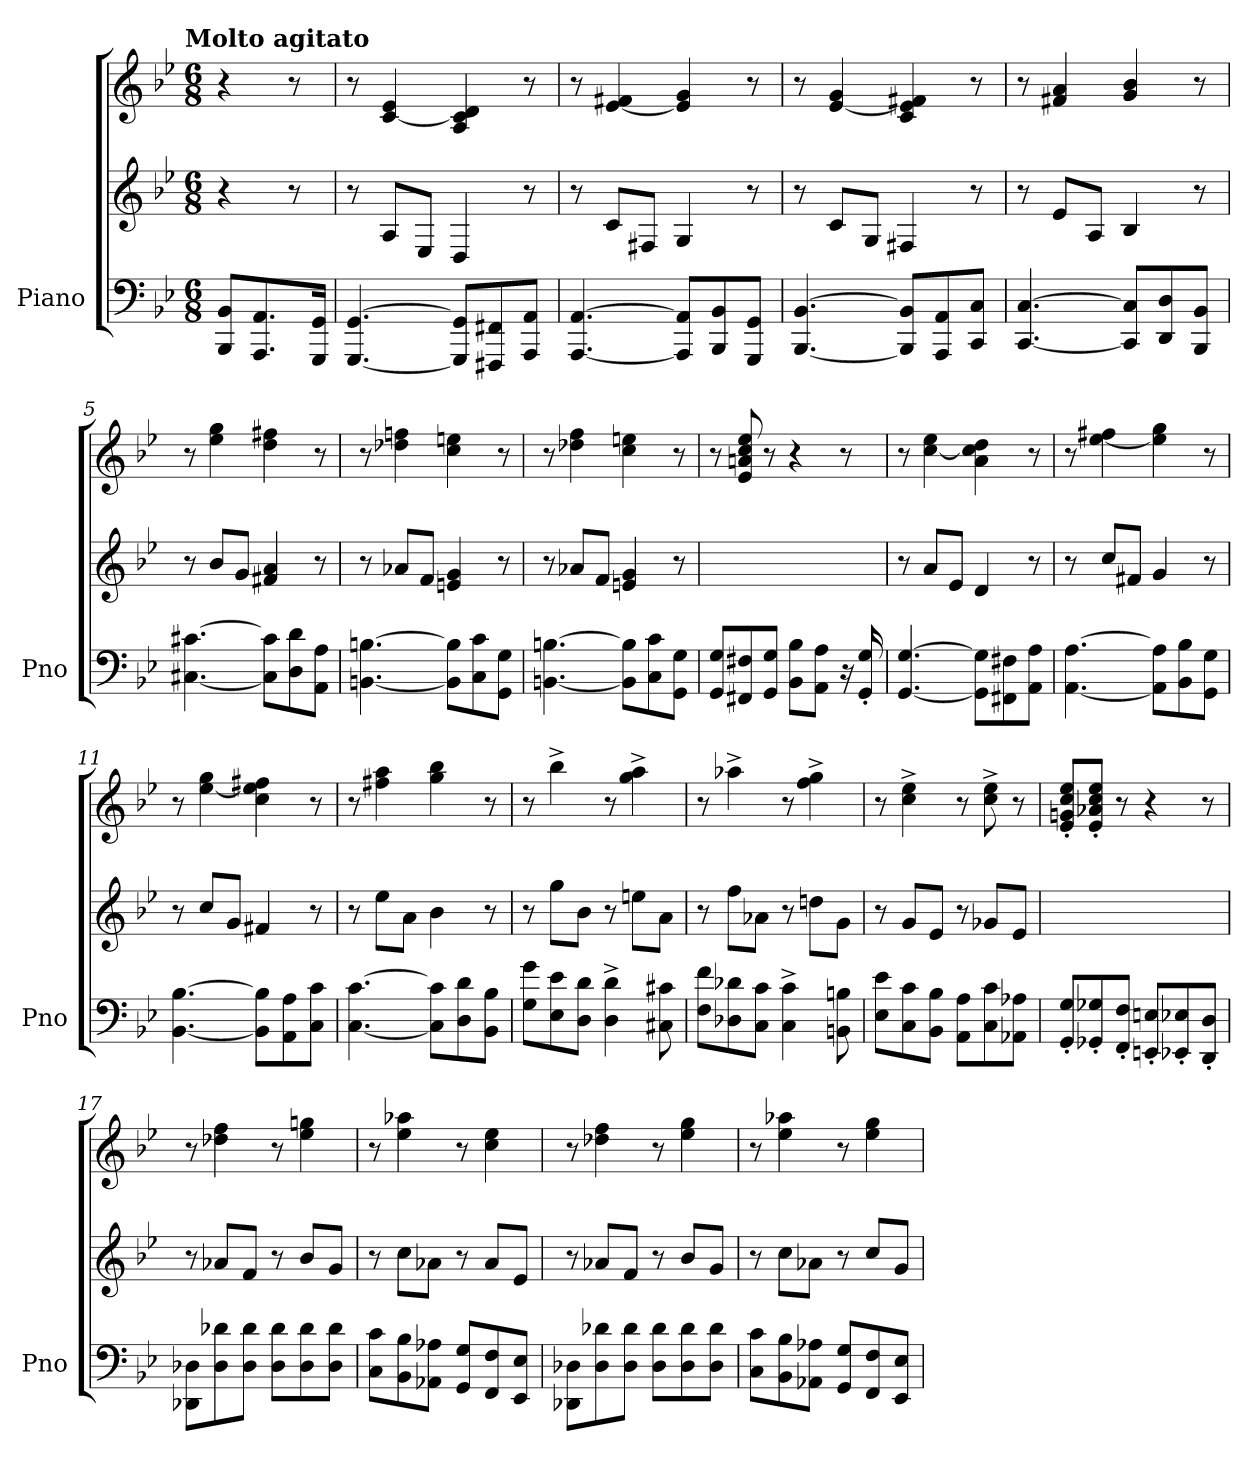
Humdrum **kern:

**kern	**kern	**kern
*part1	*part1	*part1
*staff3	*staff2	*staff1
*I"Piano	*	*
*I'Pno	*	*
*clefF4	*clefG2	*clefG2
*k[b-e-]	*k[b-e-]	*k[b-e-]
*g:	*g:	*g:
!!LO:TX:omd:t=Molto agitato
*M6/8	*M6/8	*M6/8
*MM152	*MM152	*MM152
=	=	=
8BBB-/ 8BB-/L	4r	4r
8.AAA/ 8.AA/	.	.
.	8r	8r
16GGG/ 16GG/Jk	.	.
=1	=1	=1
[4.GGG [4.GG	8r	8r
.	8A/L	[4c 4e-
.	8E-/J	.
8GGG]/ 8GG]/L	4D	4A 4c] 4d
8FFF#X/ 8FF#X/	.	.
8AAA/ 8AA/J	8r	8r
=2	=2	=2
[4.AAA [4.AA	8r	8r
.	8c/L	[4e- 4f#X
.	8F#X/J	.
8AAA]/ 8AA]/L	4G	4e-] 4g
8BBB-/ 8BB-/	.	.
8GGG/ 8GG/J	8r	8r
=3	=3	=3
[4.BBB- [4.BB-	8r	8r
.	8c/L	[4e- 4g
.	8G/J	.
8BBB-]/ 8BB-]/L	4F#X	4c 4e-] 4f#X
8AAA/ 8AA/	.	.
8CC/ 8C/J	8r	8r
=4	=4	=4
[4.CC [4.C	8r	8r
.	8e-/L	4f#X 4a
.	8A/J	.
8CC]/ 8C]/L	4B-	4g 4b-
8DD/ 8D/	.	.
8BBB-/ 8BB-/J	8r	8r
=5	=5	=5
[4.C#X [4.c#X	8r	8r
.	8b-/L	4ee- 4gg
.	8g/J	.
8C#]\ 8c#]\L	4f#X 4a	4dd 4ff#X
8D\ 8d\	.	.
8AA\ 8A\J	8r	8r
=6	=6	=6
[4.BBn [4.Bn	8r	8r
.	8a-X/L	4dd-X 4ffn
.	8f/J	.
8BB]\ 8B]\L	4en 4g	4cc 4een
8C\ 8c\	.	.
8GG\ 8G\J	8r	8r
=7	=7	=7
[4.BBn [4.Bn	8r	8r
.	8a-X/L	4dd-X 4ff
.	8f/J	.
8BB]\ 8B]\L	4en 4g	4cc 4een
8C\ 8c\	.	.
8GG\ 8G\J	8r	8r
=8	=8	=8
8GG/ 8G/L	2.ryy	8r
8FF#X/ 8F#X/	.	8e- 8an 8cc 8ee-
8GG/ 8G/J	.	8r
8BB-\ 8B-\L	.	4r
8AA\ 8A\J	.	.
16r	.	8r
16GG' 16G'	.	.
=9	=9	=9
[4.GG [4.G	8r	8r
.	8a/L	[4cc 4ee-
.	8e-/J	.
8GG]\ 8G]\L	4d	4a 4cc] 4dd
8FF#X\ 8F#X\	.	.
8AA\ 8A\J	8r	8r
=10	=10	=10
[4.AA [4.A	8r	8r
.	8cc/L	[4ee- 4ff#X
.	8f#X/J	.
8AA]\ 8A]\L	4g	4ee-] 4gg
8BB-\ 8B-\	.	.
8GG\ 8G\J	8r	8r
=11	=11	=11
[4.BB- [4.B-	8r	8r
.	8cc/L	[4ee- 4gg
.	8g/J	.
8BB-]\ 8B-]\L	4f#X	4cc 4ee-] 4ff#X
8AA\ 8A\	.	.
8C\ 8c\J	8r	8r
=12	=12	=12
[4.C [4.c	8r	8r
.	8ee-\L	4ff#X 4aa
.	8a\J	.
8C]\ 8c]\L	4b-	4gg 4bb-
8D\ 8d\	.	.
8BB-\ 8B-\J	8r	8r
=13	=13	=13
8G\ 8g\L	8r	8r
8E-\ 8e-\	8gg\L	4bb-^
8D\ 8d\J	8b-\J	.
4D^ 4d^	8r	8r
.	8een\L	4gg^ 4aa^
8C#X 8c#X	8a\J	.
=14	=14	=14
8F\ 8f\L	8r	8r
8D-X\ 8d-X\	8ff\L	4aa-X^
8C\ 8c\J	8a-X\J	.
4C^ 4c^	8r	8r
.	8ddn\L	4ff^ 4gg^
8BBn 8Bn	8g\J	.
=15	=15	=15
8E-\ 8e-\L	8r	8r
8C\ 8c\	8g/L	4cc^ 4ee-^
8BB-\ 8B-\J	8e-/J	.
8AA\ 8A\L	8r	8r
8C\ 8c\	8g-X/L	8cc^ 8ee-^
8AA-X\ 8A-X\J	8e-/J	8r
=16	=16	=16
8GG'/ 8G'/L	2.ryy	8e-'/ 8gn'/ 8cc'/ 8ee-'/L
8GG-X'/ 8G-X'/	.	8e-'/ 8a-X'/ 8cc'/ 8ee-'/J
8FF'/ 8F'/J	.	8r
8EEn'/ 8En'/L	.	4r
8EE-X'/ 8E-X'/	.	.
8DD'/ 8D'/J	.	8r
=17	=17	=17
8DD-X\ 8D-X\L	8r	8r
8D-\ 8d-X\	8a-X/L	4dd-X 4ff
8D-\ 8d-\J	8f/J	.
8D-\ 8d-\L	8r	8r
8D-\ 8d-\	8b-/L	4ee- 4ggn
8D-\ 8d-\J	8g/J	.
=18	=18	=18
8C\ 8c\L	8r	8r
8BB-\ 8B-\	8cc\L	4ee- 4aa-X
8AA-X\ 8A-X\J	8a-X\J	.
8GG/ 8G/L	8r	8r
8FF/ 8F/	8a-/L	4cc 4ee-
8EE-/ 8E-/J	8e-/J	.
=19	=19	=19
8DD-X\ 8D-X\L	8r	8r
8D-\ 8d-X\	8a-X/L	4dd-X 4ff
8D-\ 8d-\J	8f/J	.
8D-\ 8d-\L	8r	8r
8D-\ 8d-\	8b-/L	4ee- 4gg
8D-\ 8d-\J	8g/J	.
=20	=20	=20
8C\ 8c\L	8r	8r
8BB-\ 8B-\	8cc\L	4ee- 4aa-X
8AA-X\ 8A-X\J	8a-X\J	.
8GG/ 8G/L	8r	8r
8FF/ 8F/	8cc/L	4ee- 4gg
8EE-/ 8E-/J	8g/J	.
=	=	=
*-	*-	*-
